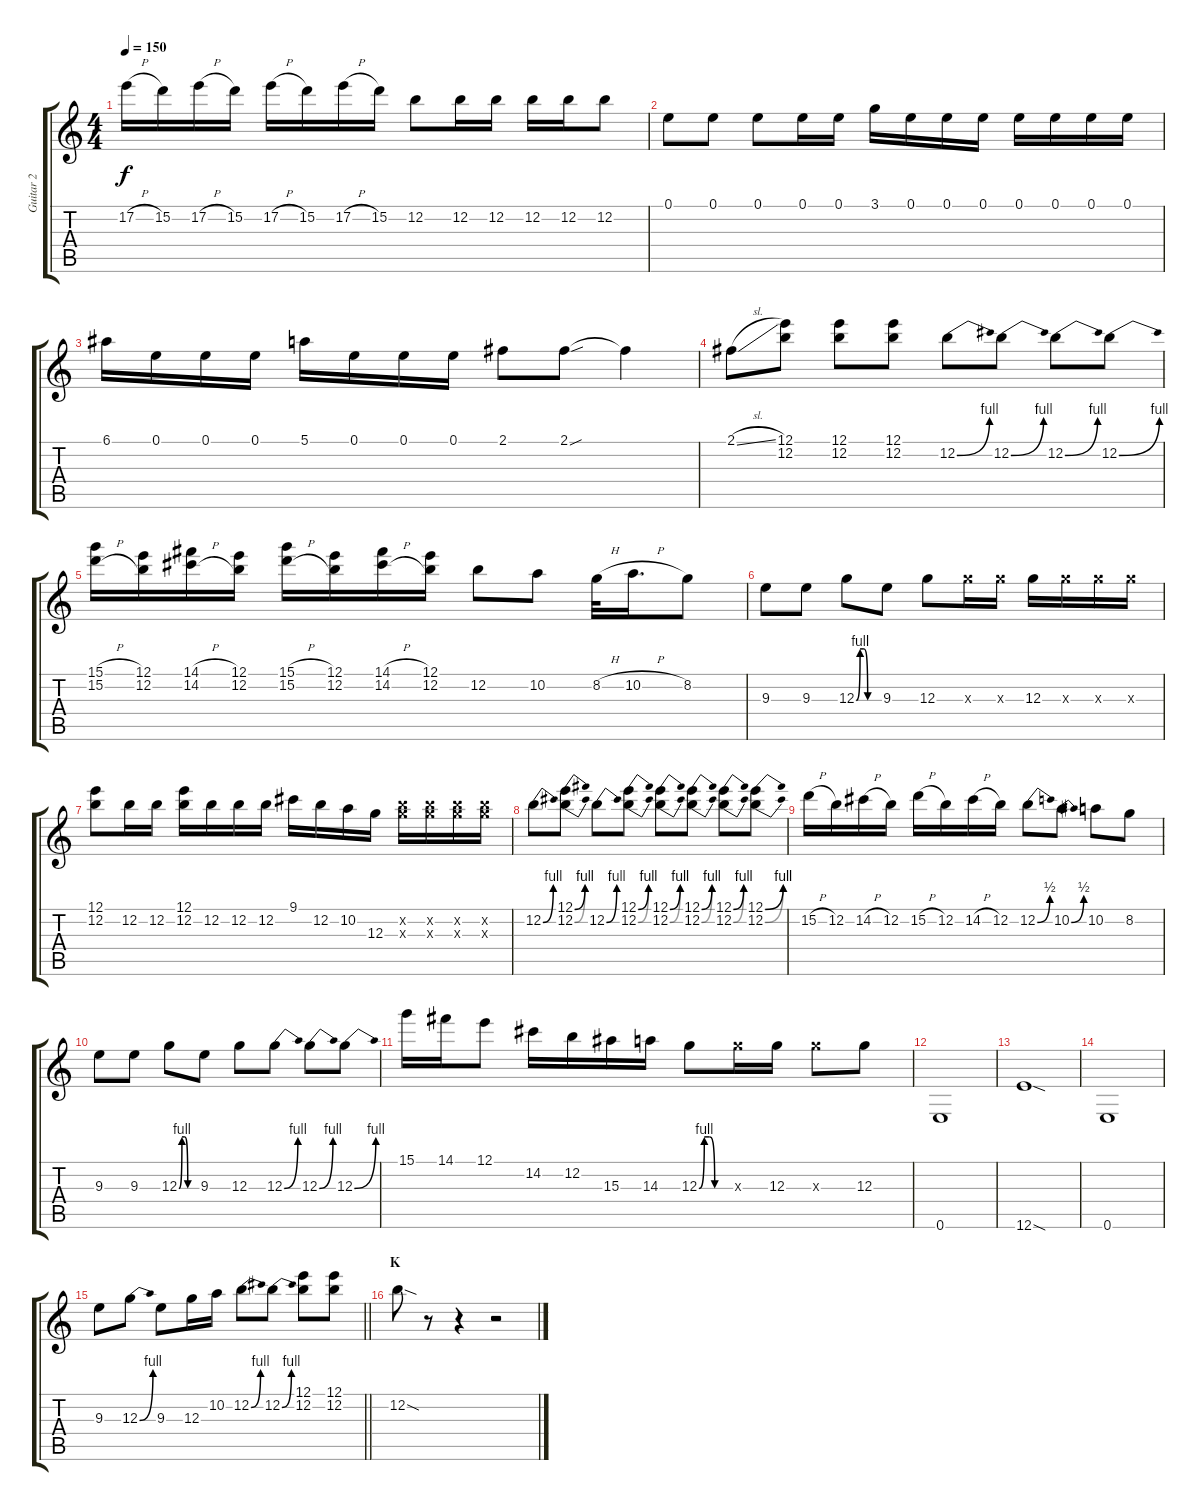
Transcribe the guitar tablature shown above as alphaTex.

\track ("Guitar 2" "Guitar 2") {instrument overdrivenguitar}
\staff {score tabs}
\tuning (E4 B3 G3 D3 A2 E2) {hide}
\ts (4 4)
\tempo 150
\clef g2
\ks c
17.2{h}.16{dy f} 15.2.16 17.2{h}.16 15.2.16 17.2{h}.16 15.2.16 17.2{h}.16 15.2.16 12.2.8 12.2.16 12.2.16 12.2.16 12.2.16 12.2.8 |
0.1.8 0.1.8 0.1.8 0.1.16 0.1.16 3.1.16 0.1.16 0.1.16 0.1.16 0.1.16 0.1.16 0.1.16 0.1.16 |
6.1.16 0.1.16 0.1.16 0.1.16 5.1.16 0.1.16 0.1.16 0.1.16 2.1.8 2.1{sou}.8 2.1{t}.4 |
2.1{sl}.8 (12.1 12.2).8 (12.1 12.2).8 (12.1 12.2).8 12.2{be (bend 0 0 60 4)}.8 12.2{be (bend 0 0 60 4)}.8 12.2{be (bend 0 0 60 4)}.8 12.2{be (bend 0 0 60 4)}.8 |
(15.1{h} 15.2{h}).16 (12.1 12.2).16 (14.1{h} 14.2{h}).16 (12.1 12.2).16 (15.1{h} 15.2{h}).16 (12.1 12.2).16 (14.1{h} 14.2{h}).16 (12.1 12.2).16 12.2.8 10.2.8 8.2{h}.32 10.2{h}.16{d} 8.2.8 |
9.3.8 9.3.8 12.3{be (custom 0 0 10 4 20 4 30 0 60 0)}.8 9.3.8 12.3.8 12.3{x}.16 12.3{x}.16 12.3.16 12.3{x}.16 12.3{x}.16 12.3{x}.16 |
(12.1 12.2).8 12.2.16 12.2.16 (12.1 12.2).16 12.2.16 12.2.16 12.2.16 9.1.16 12.2.16 10.2.16 12.3.16 (12.2{x} 12.3{x}).16 (12.2{x} 12.3{x}).16 (12.2{x} 12.3{x}).16 (12.2{x} 12.3{x}).16 |
12.2{be (bend 0 0 60 4)}.8 (12.1{be (bend 0 0 60 4)} 12.2{be (bend 0 0 60 4)}).8 12.2{be (bend 0 0 60 4)}.8 (12.1{be (bend 0 0 60 4)} 12.2{be (bend 0 0 60 4)}).8 (12.1{be (bend 0 0 60 4)} 12.2{be (bend 0 0 60 4)}).8 (12.1{be (bend 0 0 60 4)} 12.2{be (bend 0 0 60 4)}).8 (12.1{be (bend 0 0 60 4)} 12.2{be (bend 0 0 60 4)}).8 (12.1{be (bend 0 0 60 4)} 12.2{be (bend 0 0 60 4)}).8 |
15.2{h}.16 12.2.16 14.2{h}.16 12.2.16 15.2{h}.16 12.2.16 14.2{h}.16 12.2.16 12.2{be (bend 0 0 60 2)}.8 10.2{be (bend 0 0 60 2)}.8 10.2.8 8.2.8 |
9.3.8 9.3.8 12.3{be (custom 0 0 10 4 20 4 30 0 60 0)}.8 9.3.8 12.3.8 12.3{be (bend 0 0 60 4)}.8 12.3{be (bend 0 0 60 4)}.8 12.3{be (bend 0 0 60 4)}.8 |
15.1.16 14.1.16 12.1.8 14.2.16 12.2.16 15.3.16 14.3.16 12.3{be (custom 0 0 10 4 20 4 30 0 60 0)}.8 12.3{x}.16 12.3.16 12.3{x}.8 12.3.8 |
0.6.1 |
12.6{sod}.1 |
0.6.1 |
\barLineRight lightlight
9.3.8 12.3{be (bend 0 0 60 4)}.8 9.3.8 12.3.16 10.2.16 12.2{be (bend 0 0 60 4)}.8 12.2{be (bend 0 0 60 4)}.8 (12.1 12.2).8 (12.1 12.2).8 |
\section ("" "K")
12.2{sod}.8 r.8 r.4 r.2
